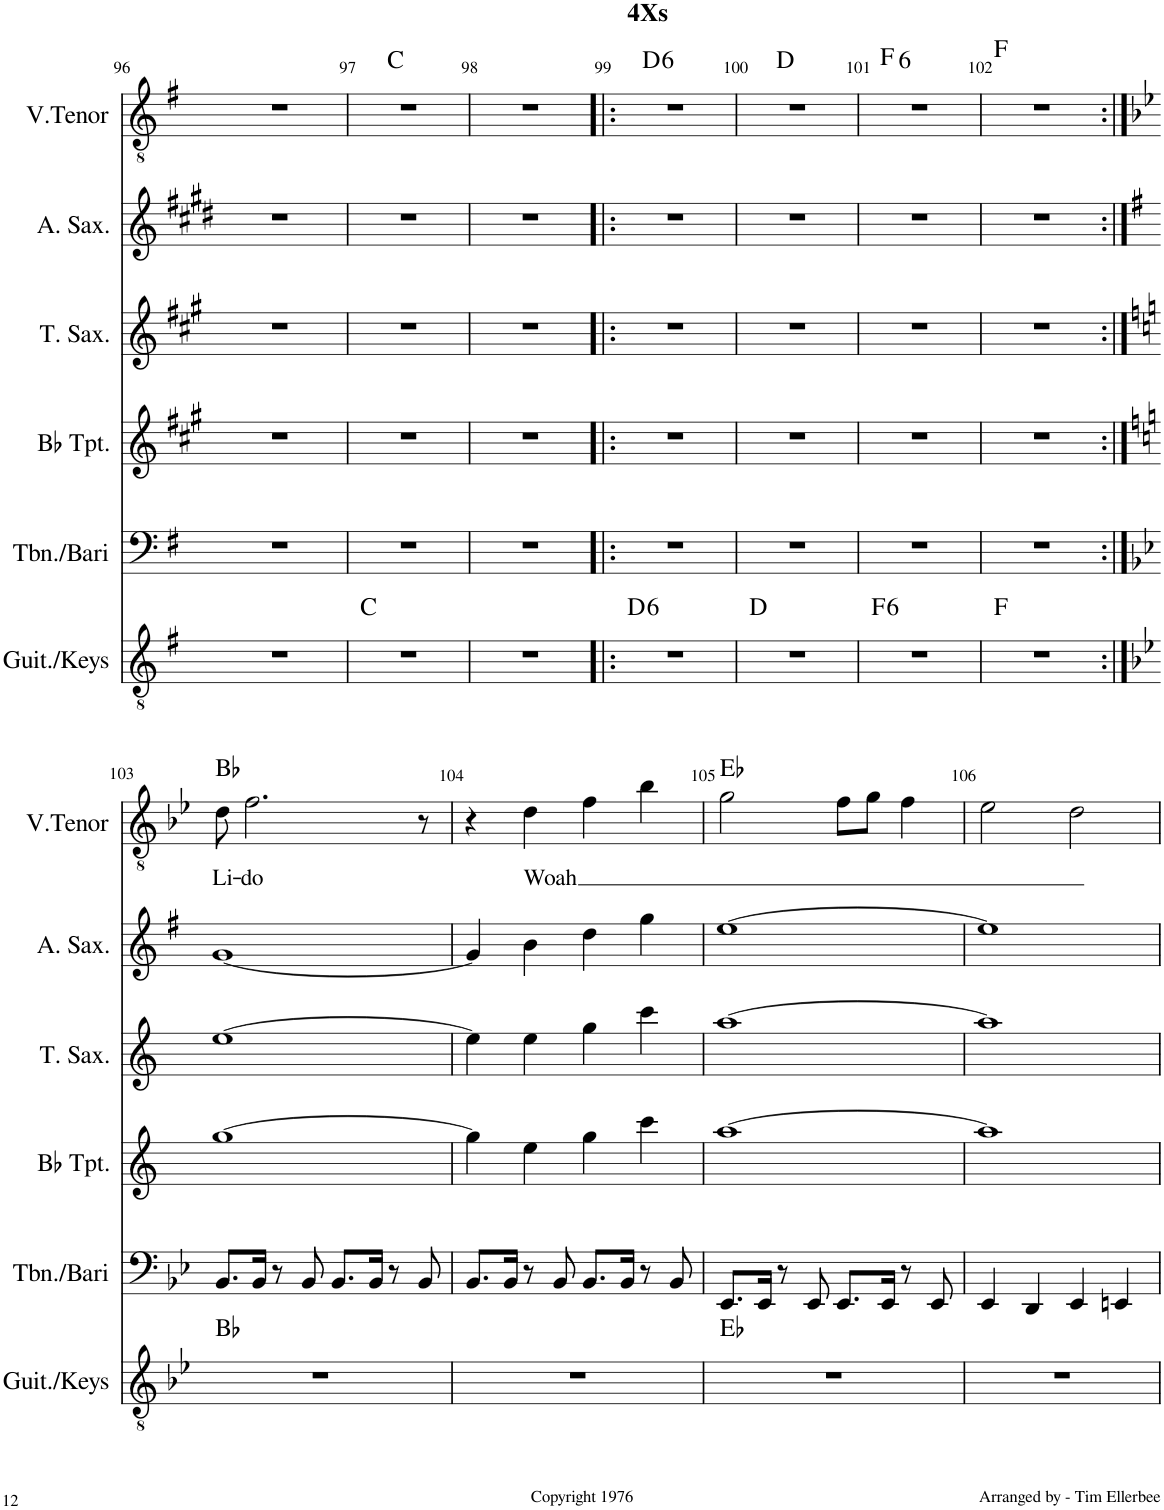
**kern	**harte	**kern	**kern	**kern	**kern	**kern	**text	**harte
*part6	*part6	*part5	*part4	*part3	*part2	*part1	*part1	*part1
*staff6	*	*staff5	*staff4	*staff3	*staff2	*staff1	*staff1	*
*I"Guit./Keys	*	*I"T-bone/Bari	*I"Bb Trumpet	*I"Tenor Saxophone	*I"Alto Saxophone	*I"V. Tenor	*	*
*I'Guit./Keys	*	*I'Tbn./Bari	*I'Bb Tpt.	*I'T. Sax.	*I'A. Sax.	*I'V.Tenor	*	*
!!LO:PB:g=z
*clefGv2	*	*clefF4	*clefG2	*clefG2	*clefG2	*clefGv2	*	*
*	*	*	*Trd1c2	*Trd8c14	*Trd5c9	*	*	*
*k[f#]	*	*k[f#]	*k[f#c#g#]	*k[f#c#g#]	*k[f#c#g#d#]	*k[f#]	*	*
*M4/4	*	*M4/4	*M4/4	*M4/4	*M4/4	*M4/4	*	*
=96	=96	=96	=96	=96	=96	=96	=96	=96
1r	.	1r	1r	1r	1r	1r	.	.
=97	=97	=97	=97	=97	=97	=97	=97	=97
*	*	*	*	*	*	*^	*	*
1r	C:maj	1r	1r	1r	1r	1r	4ryy	.	.
.	.	.	.	.	.	.	2.ryy	.	C:maj
*	*	*	*	*	*	*v	*v	*	*
=98	=98	=98	=98	=98	=98	=98	=98	=98
1r	.	1r	1r	1r	1r	1r	.	.
=99!|:	=99!|:	=99!|:	=99!|:	=99!|:	=99!|:	=99!|:	=99!|:	=99!|:
!	!LO:H:kt=6	!	!	!	!	!LO:TX:a:B:t=4Xs	!	!LO:H:kt=6
1r	D:maj6	1r	1r	1r	1r	1r	.	D:maj6
=100	=100	=100	=100	=100	=100	=100	=100	=100
*	*	*	*	*	*	*^	*	*
1r	D:maj	1r	1r	1r	1r	1r	4ryy	.	.
.	.	.	.	.	.	.	2.ryy	.	D:maj
=101	=101	=101	=101	=101	=101	=101	=101	=101	=101
!	!LO:H:kt=6	!	!	!	!	!	!	!	!LO:H:n=2:kt=6
*	*	*	*	*	*	*v	*v	*	*
1r	F:maj6	1r	1r	1r	1r	1r	.	F:maj N
=102	=102	=102	=102	=102	=102	=102	=102	=102
1r	F:maj	1r	1r	1r	1r	1r	.	F:maj
!!LO:LB:g=z
=103:|!	=103:|!	=103:|!	=103:|!	=103:|!	=103:|!	=103:|!	=103:|!	=103:|!
*k[b-e-]	*	*k[b-e-]	*k[]	*k[]	*k[f#]	*k[b-e-]	*	*
!	!	!	!	!	!	!	!LO:LY:b	!
1r	Bb:maj	8.BB-/L	[1gg	[1ee	[1g	8d\	Li-	Bb:maj
!	!	!	!	!	!	!	!LO:LY:b	!
.	.	.	.	.	.	2.f\	-do	.
.	.	16BB-/Jk	.	.	.	.	.	.
.	.	8r	.	.	.	.	.	.
.	.	8BB-/	.	.	.	.	.	.
.	.	8.BB-/L	.	.	.	.	.	.
.	.	16BB-/Jk	.	.	.	.	.	.
.	.	8r	.	.	.	.	.	.
.	.	8BB-/	.	.	.	8r	.	.
=104	=104	=104	=104	=104	=104	=104	=104	=104
1r	.	8.BB-/L	4gg\]	4ee\]	4g/]	4r	.	.
.	.	16BB-/Jk	.	.	.	.	.	.
!	!	!	!	!	!	!	!LO:LY:b	!
.	.	8r	4ee\	4ee\	4b\	4d\	Woah	.
.	.	8BB-/	.	.	.	.	.	.
.	.	8.BB-/L	4gg\	4gg\	4dd\	4f\	.	.
.	.	16BB-/Jk	.	.	.	.	.	.
.	.	8r	4ccc\	4ccc\	4gg\	4b-\	.	.
.	.	8BB-/	.	.	.	.	.	.
=105	=105	=105	=105	=105	=105	=105	=105	=105
1r	Eb:maj	8.EE-/L	[1aa	[1aa	[1ee	2g\	.	Eb:maj
.	.	16EE-/Jk	.	.	.	.	.	.
.	.	8r	.	.	.	.	.	.
.	.	8EE-/	.	.	.	.	.	.
.	.	8.EE-/L	.	.	.	8f\L	.	.
.	.	.	.	.	.	8g\J	.	.
.	.	16EE-/Jk	.	.	.	.	.	.
.	.	8r	.	.	.	4f\	.	.
.	.	8EE-/	.	.	.	.	.	.
=106	=106	=106	=106	=106	=106	=106	=106	=106
1r	.	4EE-/	1aa]	1aa]	1ee]	2e-\	.	.
.	.	4DD/	.	.	.	.	.	.
.	.	4EE-/	.	.	.	2d\	.	.
.	.	4EEn/	.	.	.	.	.	.
=	=	=	=	=	=	=	=	=
*-	*-	*-	*-	*-	*-	*-	*-	*-
